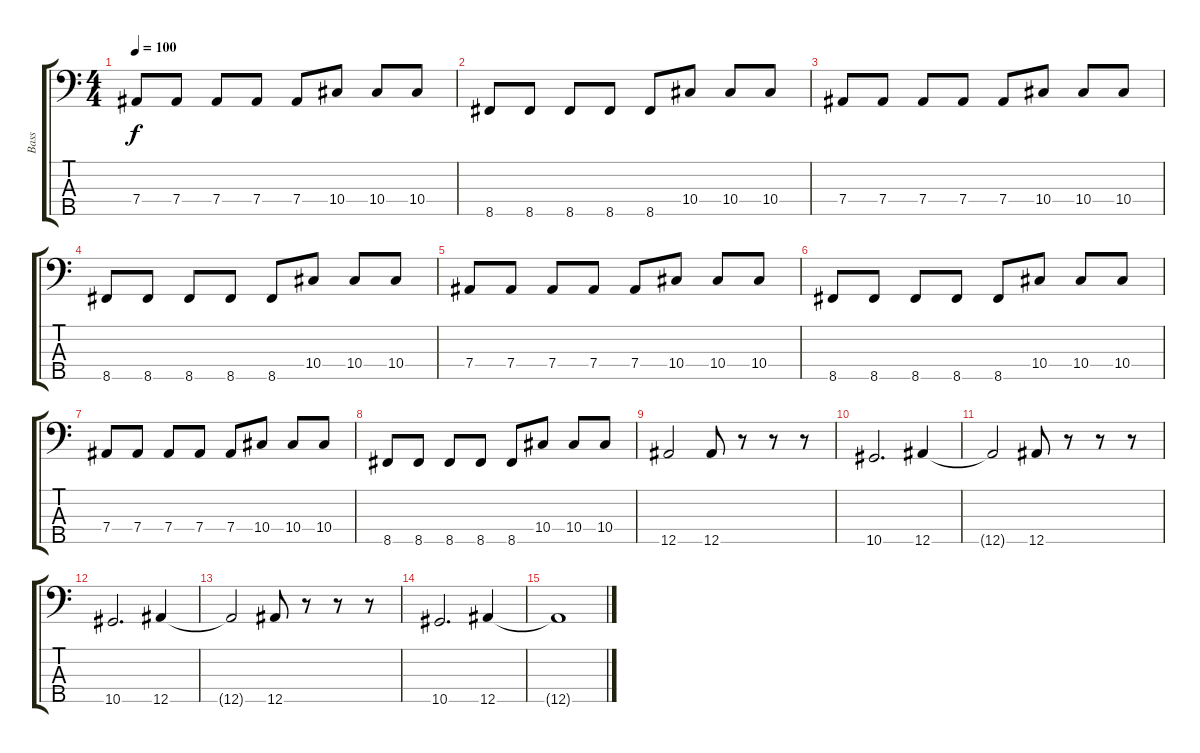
\track ("Bass" "Bass") {instrument electricbassfinger}
\staff {score tabs}
\tuning (Gb2 Db2 Ab1 Eb1 Bb0) {hide}
\ts (4 4)
\tempo 100
\clef f4
\ks c
7.4.8{dy f} 7.4.8 7.4.8 7.4.8 7.4.8 10.4.8 10.4.8 10.4.8 |
8.5.8 8.5.8 8.5.8 8.5.8 8.5.8 10.4.8 10.4.8 10.4.8 |
7.4.8 7.4.8 7.4.8 7.4.8 7.4.8 10.4.8 10.4.8 10.4.8 |
8.5.8 8.5.8 8.5.8 8.5.8 8.5.8 10.4.8 10.4.8 10.4.8 |
7.4.8 7.4.8 7.4.8 7.4.8 7.4.8 10.4.8 10.4.8 10.4.8 |
8.5.8 8.5.8 8.5.8 8.5.8 8.5.8 10.4.8 10.4.8 10.4.8 |
7.4.8 7.4.8 7.4.8 7.4.8 7.4.8 10.4.8 10.4.8 10.4.8 |
8.5.8 8.5.8 8.5.8 8.5.8 8.5.8 10.4.8 10.4.8 10.4.8 |
12.5.2 12.5.8 r.8 r.8 r.8 |
10.5.2{d} 12.5.4 |
12.5{t}.2 12.5.8 r.8 r.8 r.8 |
10.5.2{d} 12.5.4 |
12.5{t}.2 12.5.8 r.8 r.8 r.8 |
10.5.2{d} 12.5.4 |
12.5{t}.1
